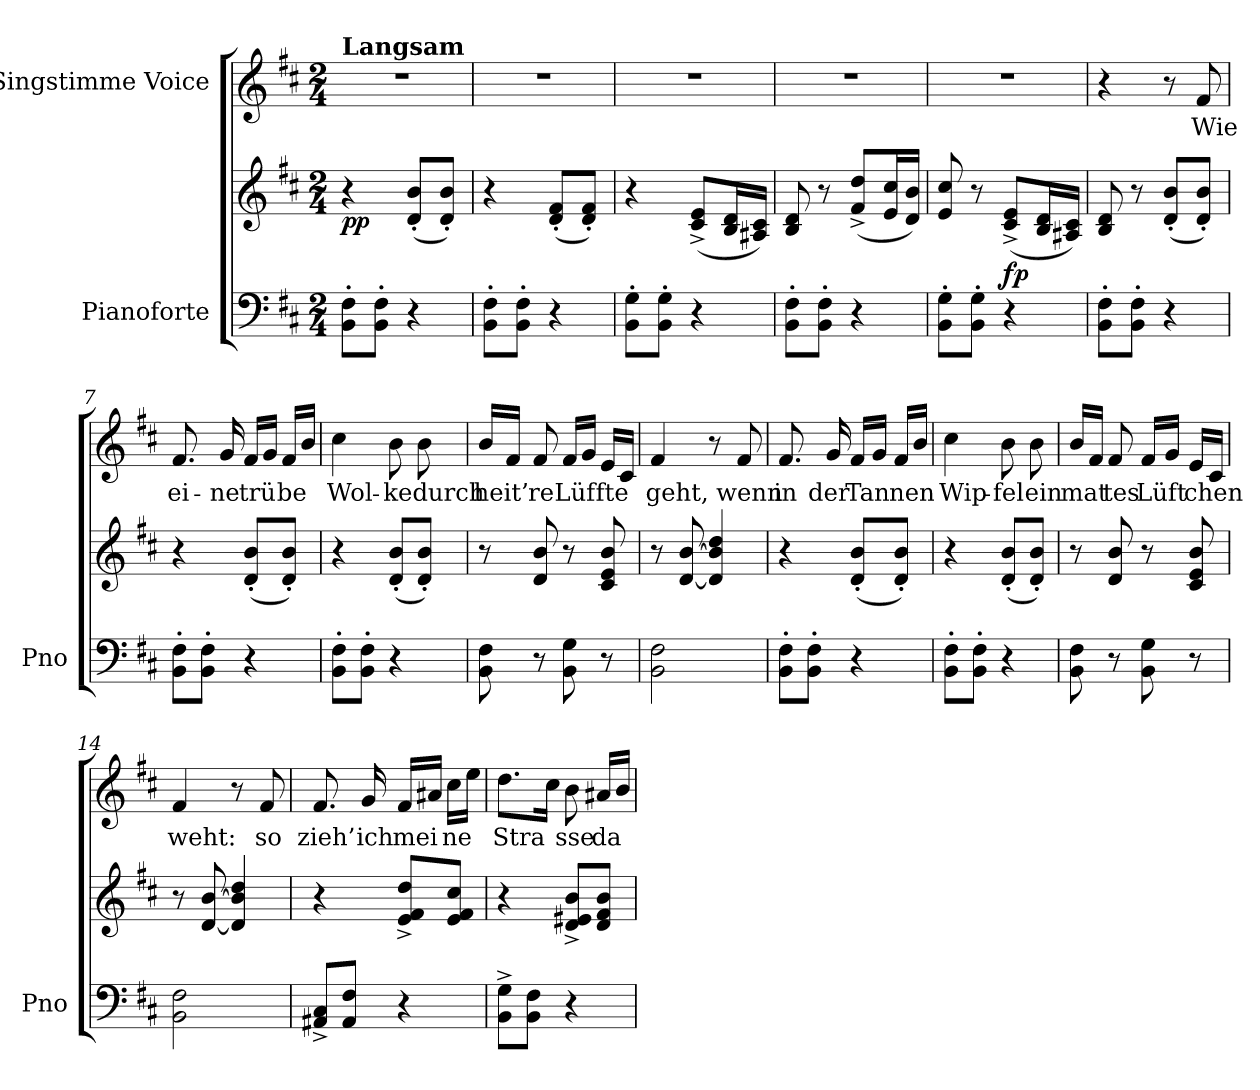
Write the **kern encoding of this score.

**kern	**kern	**dynam	**kern	**text
*part2	*part2	*part2	*part1	*part1
*staff3	*staff2	*staff2/3	*staff1	*staff1
*I"Pianoforte	*	*	*I"Singstimme Voice	*
*I'Pno	*	*	*	*
*clefF4	*clefG2	*	*clefG2	*
*k[f#c#]	*k[f#c#]	*	*k[f#c#]	*
*M2/4	*M2/4	*	*M2/4	*
=1	=1	=1	=1	=1
!	!	!	!LO:TX:a:B:t=Langsam	!
!	!	!LO:DY:b	!	!
8BB\' 8F#\'L	4r	pp	2r	.
8BB\' 8F#\'J	.	.	.	.
4r	(8d/' 8b/'L	.	.	.
.	8d/' 8b/'J)	.	.	.
=2	=2	=2	=2	=2
8BB\' 8F#\'L	4r	.	2r	.
8BB\' 8F#\'J	.	.	.	.
4r	(8d/' 8f#/'L	.	.	.
.	8d/' 8f#/'J)	.	.	.
=3	=3	=3	=3	=3
8BB\' 8G\'L	4r	.	2r	.
8BB\' 8G\'J	.	.	.	.
4r	(8c#/^> 8e/^>L	.	.	.
.	16B/ 16d/L	.	.	.
.	16A#X/ 16c#/JJ)	.	.	.
=4	=4	=4	=4	=4
8BB\' 8F#\'L	8B/ 8d/	.	2r	.
8BB\' 8F#\'J	8r	.	.	.
4r	(8f#/^> 8dd/^>L	.	.	.
.	16e/ 16cc#/L	.	.	.
.	16d/ 16b/JJ)	.	.	.
=5	=5	=5	=5	=5
8BB\' 8G\'L	8e/ 8cc#/	.	2r	.
8BB\' 8G\'J	8r	.	.	.
!	!	!LO:DY:b	!	!
4r	(8c#/^> 8e/^>L	fp	.	.
.	16B/ 16d/L	.	.	.
.	16A#X/ 16c#/JJ)	.	.	.
=6	=6	=6	=6	=6
8BB\' 8F#\'L	8B/ 8d/	.	4r	.
8BB\' 8F#\'J	8r	.	.	.
4r	(8d/' 8b/'L	.	8r	.
.	8d/' 8b/'J)	.	8f#/	Wie
=7	=7	=7	=7	=7
8BB\' 8F#\'L	4r	.	8.f#/	ei-
8BB\' 8F#\'J	.	.	.	.
.	.	.	16g/	-ne
4r	(8d/' 8b/'L	.	16f#/LL	trü
.	.	.	16g/JJ	-
.	8d/' 8b/'J)	.	16f#/LL	be
.	.	.	16b/JJ	.
=8	=8	=8	=8	=8
8BB\' 8F#\'L	4r	.	4cc#\	Wol-
8BB\' 8F#\'J	.	.	.	.
4r	(8d/' 8b/'L	.	8b\	-ke
.	8d/' 8b/'J)	.	8b\	durch
=9	=9	=9	=9	=9
8BB\ 8F#\	8r	.	16b/LL	heit’
.	.	.	16f#/JJ	-
8r	8d/ 8b/	.	8f#/	re
8BB\ 8G\	8r	.	16f#/LL	Lüf
.	.	.	16g/JJ	-
8r	8c#/ 8e/ 8b/	.	16e/LL	fte
.	.	.	16c#/JJ	.
=10	=10	=10	=10	=10
2BB\ 2F#\	8r	.	4f#/	geht,
.	[8d/ [<8b/	.	.	.
.	4d/] 4b/] 4dd/	.	8r	.
.	.	.	8f#/	wenn
=11	=11	=11	=11	=11
8BB\' 8F#\'L	4r	.	8.f#/	in
8BB\' 8F#\'J	.	.	.	.
.	.	.	16g/	der
4r	(8d/' 8b/'L	.	16f#/LL	Tan
.	.	.	16g/JJ	-
.	8d/' 8b/'J)	.	16f#/LL	nen
.	.	.	16b/JJ	.
=12	=12	=12	=12	=12
8BB\' 8F#\'L	4r	.	4cc#\	Wip-
8BB\' 8F#\'J	.	.	.	.
4r	(8d/' 8b/'L	.	8b\	-fel
.	8d/' 8b/'J)	.	8b\	ein
=13	=13	=13	=13	=13
8BB\ 8F#\	8r	.	16b/LL	mat
.	.	.	16f#/JJ	-
8r	8d/ 8b/	.	8f#/	tes
8BB\ 8G\	8r	.	16f#/LL	Lüft
.	.	.	16g/JJ	-
8r	8c#/ 8e/ 8b/	.	16e/LL	chen
.	.	.	16c#/JJ	.
=14	=14	=14	=14	=14
2BB\ 2F#\	8r	.	4f#/	weht:
.	[8d/ [<8b/	.	.	.
.	4d/] 4b/] 4dd/	.	8r	.
.	.	.	8f#/	so
=15	=15	=15	=15	=15
8AA#X/^ 8C#/^L	4r	.	8.f#/	zieh’
8AA#/ 8F#/J	.	.	.	.
.	.	.	16g/	ich
4r	8e/^ 8f#/^ 8dd/^L	.	16f#/LL	mei
.	.	.	16a#X/JJ	-
.	8e/ 8f#/ 8cc#/J	.	16cc#\LL	ne
.	.	.	16ee\JJ	.
=16	=16	=16	=16	=16
8BB\^ 8G\^L	4r	.	8.dd\L	Stra
8BB\ 8F#\J	.	.	.	.
.	.	.	16cc#\Jk	-
4r	8d/^ 8e#X/^ 8b/^L	.	8b\	sse
.	8d/ 8f#/ 8b/J	.	16a#X/LL	da
.	.	.	16b/JJ	-
=	=	=	=	=
*-	*-	*-	*-	*-
